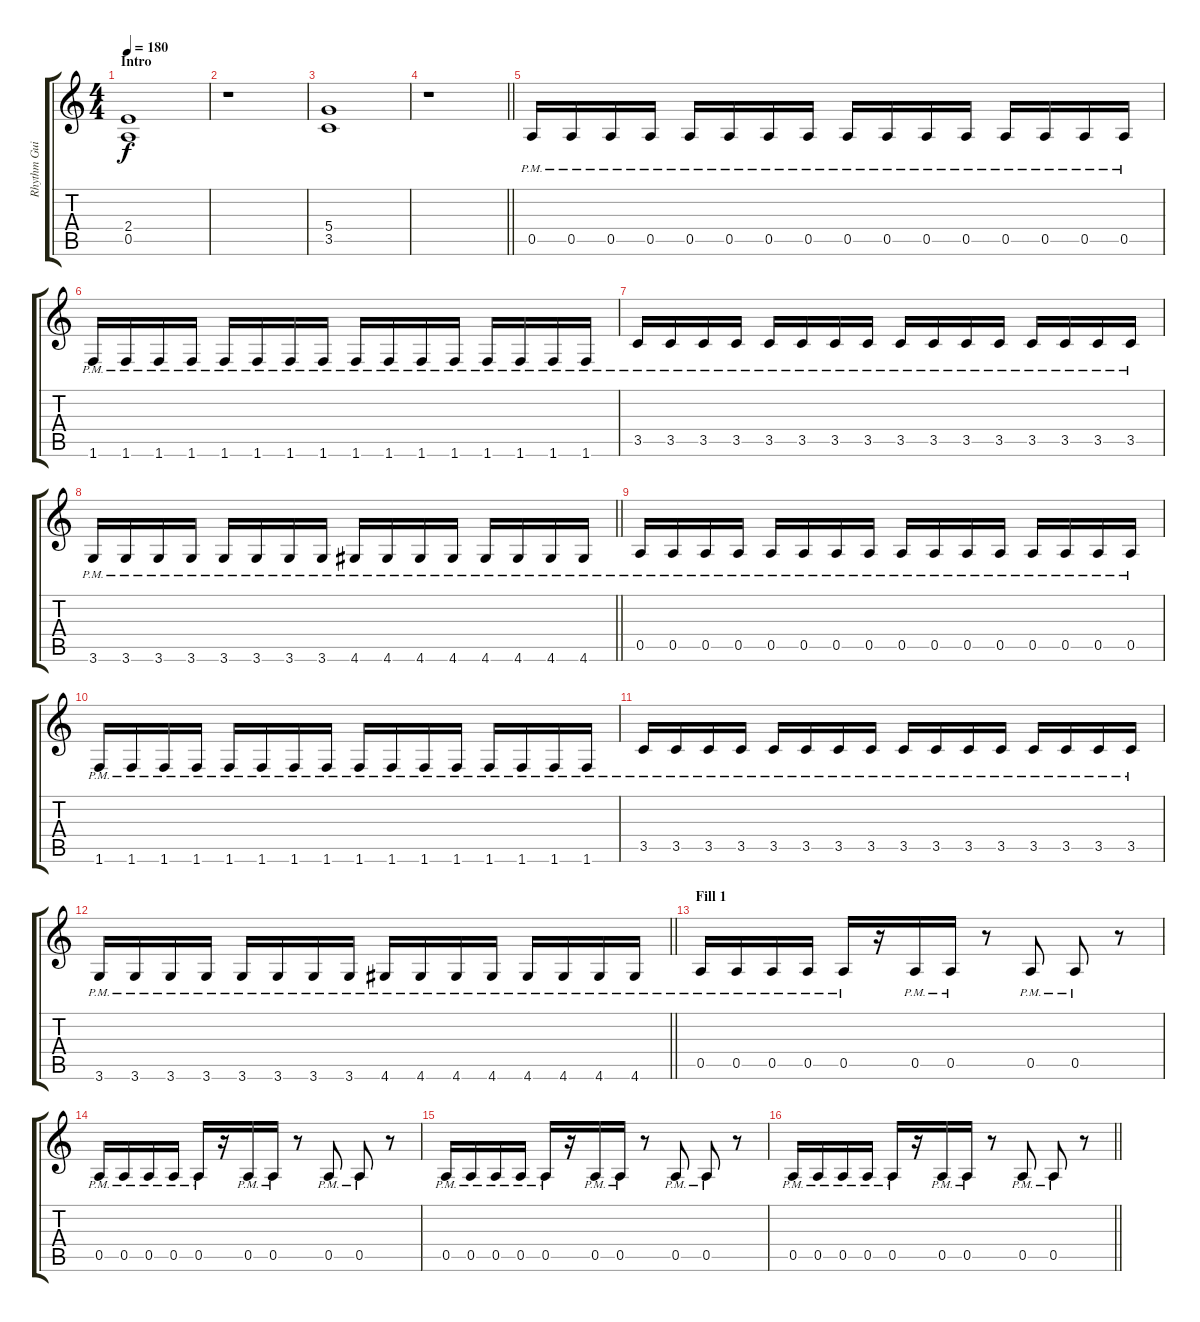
\track ("Rhythm Guitar 1: Juha-Pekka Alanen" "Rhythm Gui") {instrument distortionguitar}
\staff {score tabs}
\tuning (E4 B3 G3 D3 A2 E2) {hide}
\ts (4 4)
\section ("" "Intro")
\tempo 180
\clef g2
\ks aminor
(2.4 0.5).1{dy f instrument distortionguitar} |
r.1 |
(5.4 3.5).1 |
\barLineRight lightlight
r.1 |
0.5{pm}.16 0.5{pm}.16 0.5{pm}.16 0.5{pm}.16 0.5{pm}.16 0.5{pm}.16 0.5{pm}.16 0.5{pm}.16 0.5{pm}.16 0.5{pm}.16 0.5{pm}.16 0.5{pm}.16 0.5{pm}.16 0.5{pm}.16 0.5{pm}.16 0.5{pm}.16 |
1.6{pm}.16 1.6{pm}.16 1.6{pm}.16 1.6{pm}.16 1.6{pm}.16 1.6{pm}.16 1.6{pm}.16 1.6{pm}.16 1.6{pm}.16 1.6{pm}.16 1.6{pm}.16 1.6{pm}.16 1.6{pm}.16 1.6{pm}.16 1.6{pm}.16 1.6{pm}.16 |
3.5{pm}.16 3.5{pm}.16 3.5{pm}.16 3.5{pm}.16 3.5{pm}.16 3.5{pm}.16 3.5{pm}.16 3.5{pm}.16 3.5{pm}.16 3.5{pm}.16 3.5{pm}.16 3.5{pm}.16 3.5{pm}.16 3.5{pm}.16 3.5{pm}.16 3.5{pm}.16 |
\barLineRight lightlight
3.6{pm}.16 3.6{pm}.16 3.6{pm}.16 3.6{pm}.16 3.6{pm}.16 3.6{pm}.16 3.6{pm}.16 3.6{pm}.16 4.6{pm}.16 4.6{pm}.16 4.6{pm}.16 4.6{pm}.16 4.6{pm}.16 4.6{pm}.16 4.6{pm}.16 4.6{pm}.16 |
0.5{pm}.16 0.5{pm}.16 0.5{pm}.16 0.5{pm}.16 0.5{pm}.16 0.5{pm}.16 0.5{pm}.16 0.5{pm}.16 0.5{pm}.16 0.5{pm}.16 0.5{pm}.16 0.5{pm}.16 0.5{pm}.16 0.5{pm}.16 0.5{pm}.16 0.5{pm}.16 |
1.6{pm}.16 1.6{pm}.16 1.6{pm}.16 1.6{pm}.16 1.6{pm}.16 1.6{pm}.16 1.6{pm}.16 1.6{pm}.16 1.6{pm}.16 1.6{pm}.16 1.6{pm}.16 1.6{pm}.16 1.6{pm}.16 1.6{pm}.16 1.6{pm}.16 1.6{pm}.16 |
3.5{pm}.16 3.5{pm}.16 3.5{pm}.16 3.5{pm}.16 3.5{pm}.16 3.5{pm}.16 3.5{pm}.16 3.5{pm}.16 3.5{pm}.16 3.5{pm}.16 3.5{pm}.16 3.5{pm}.16 3.5{pm}.16 3.5{pm}.16 3.5{pm}.16 3.5{pm}.16 |
\barLineRight lightlight
3.6{pm}.16 3.6{pm}.16 3.6{pm}.16 3.6{pm}.16 3.6{pm}.16 3.6{pm}.16 3.6{pm}.16 3.6{pm}.16 4.6{pm}.16 4.6{pm}.16 4.6{pm}.16 4.6{pm}.16 4.6{pm}.16 4.6{pm}.16 4.6{pm}.16 4.6{pm}.16 |
\section ("" "Fill 1")
0.5{pm}.16 0.5{pm}.16 0.5{pm}.16 0.5{pm}.16 0.5{pm}.16 r.16 0.5{pm}.16 0.5{pm}.16 r.8 0.5{pm}.8 0.5{pm}.8 r.8 |
0.5{pm}.16 0.5{pm}.16 0.5{pm}.16 0.5{pm}.16 0.5{pm}.16 r.16 0.5{pm}.16 0.5{pm}.16 r.8 0.5{pm}.8 0.5{pm}.8 r.8 |
0.5{pm}.16 0.5{pm}.16 0.5{pm}.16 0.5{pm}.16 0.5{pm}.16 r.16 0.5{pm}.16 0.5{pm}.16 r.8 0.5{pm}.8 0.5{pm}.8 r.8 |
\barLineRight lightlight
0.5{pm}.16 0.5{pm}.16 0.5{pm}.16 0.5{pm}.16 0.5{pm}.16 r.16 0.5{pm}.16 0.5{pm}.16 r.8 0.5{pm}.8 0.5{pm}.8 r.8
